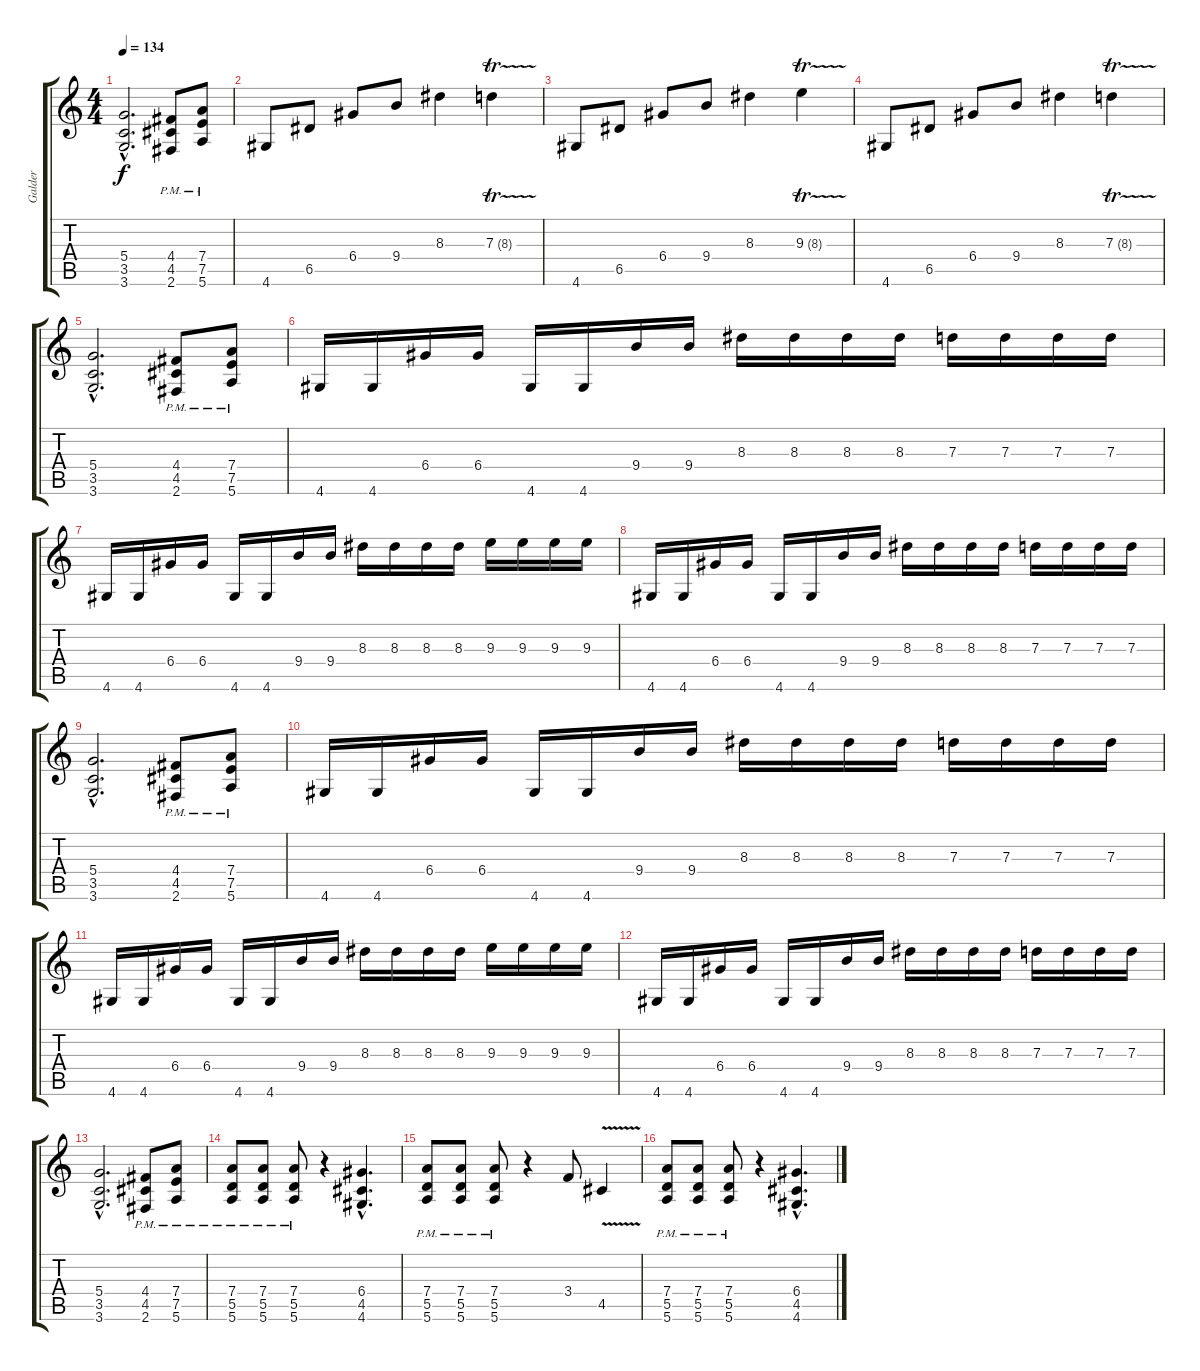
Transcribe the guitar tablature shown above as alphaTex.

\track ("Galder" "Galder") {instrument distortionguitar}
\staff {score tabs}
\tuning (E4 B3 G3 D3 A2 E2) {hide}
\ts (4 4)
\tempo 134
\clef g2
\ks c
(5.4{hac} 3.5{hac} 3.6{hac}).2{d dy f} (4.4{pm} 4.5{pm} 2.6{pm}).8 (7.4{pm} 7.5{pm} 5.6{pm}).8 |
4.6.8 6.5.8 6.4.8 9.4.8 8.3.4 7.3{tr (8 16)}.4 |
4.6.8 6.5.8 6.4.8 9.4.8 8.3.4 9.3{tr (8 16)}.4 |
4.6.8 6.5.8 6.4.8 9.4.8 8.3.4 7.3{tr (8 16)}.4 |
(5.4{hac} 3.5{hac} 3.6{hac}).2{d} (4.4{pm} 4.5{pm} 2.6{pm}).8 (7.4{pm} 7.5{pm} 5.6{pm}).8 |
4.6.16 4.6.16 6.4.16 6.4.16 4.6.16 4.6.16 9.4.16 9.4.16 8.3.16 8.3.16 8.3.16 8.3.16 7.3.16 7.3.16 7.3.16 7.3.16 |
4.6.16 4.6.16 6.4.16 6.4.16 4.6.16 4.6.16 9.4.16 9.4.16 8.3.16 8.3.16 8.3.16 8.3.16 9.3.16 9.3.16 9.3.16 9.3.16 |
4.6.16 4.6.16 6.4.16 6.4.16 4.6.16 4.6.16 9.4.16 9.4.16 8.3.16 8.3.16 8.3.16 8.3.16 7.3.16 7.3.16 7.3.16 7.3.16 |
(5.4{hac} 3.5{hac} 3.6{hac}).2{d} (4.4{pm} 4.5{pm} 2.6{pm}).8 (7.4{pm} 7.5{pm} 5.6{pm}).8 |
4.6.16 4.6.16 6.4.16 6.4.16 4.6.16 4.6.16 9.4.16 9.4.16 8.3.16 8.3.16 8.3.16 8.3.16 7.3.16 7.3.16 7.3.16 7.3.16 |
4.6.16 4.6.16 6.4.16 6.4.16 4.6.16 4.6.16 9.4.16 9.4.16 8.3.16 8.3.16 8.3.16 8.3.16 9.3.16 9.3.16 9.3.16 9.3.16 |
4.6.16 4.6.16 6.4.16 6.4.16 4.6.16 4.6.16 9.4.16 9.4.16 8.3.16 8.3.16 8.3.16 8.3.16 7.3.16 7.3.16 7.3.16 7.3.16 |
(5.4{hac} 3.5{hac} 3.6{hac}).2{d} (4.4{pm} 4.5{pm} 2.6{pm}).8 (7.4{pm} 7.5{pm} 5.6{pm}).8 |
(7.4{pm} 5.5{pm} 5.6{pm}).8 (7.4{pm} 5.5{pm} 5.6{pm}).8 (7.4{pm} 5.5{pm} 5.6{pm}).8 r.4 (6.4{hac} 4.5{hac} 4.6{hac}).4{d} |
(7.4{pm} 5.5{pm} 5.6{pm}).8 (7.4{pm} 5.5{pm} 5.6{pm}).8 (7.4{pm} 5.5{pm} 5.6{pm}).8 r.4 3.4.8 4.5{v}.4 |
(7.4{pm} 5.5{pm} 5.6{pm}).8 (7.4{pm} 5.5{pm} 5.6{pm}).8 (7.4{pm} 5.5{pm} 5.6{pm}).8 r.4 (6.4{hac} 4.5{hac} 4.6{hac}).4{d}
